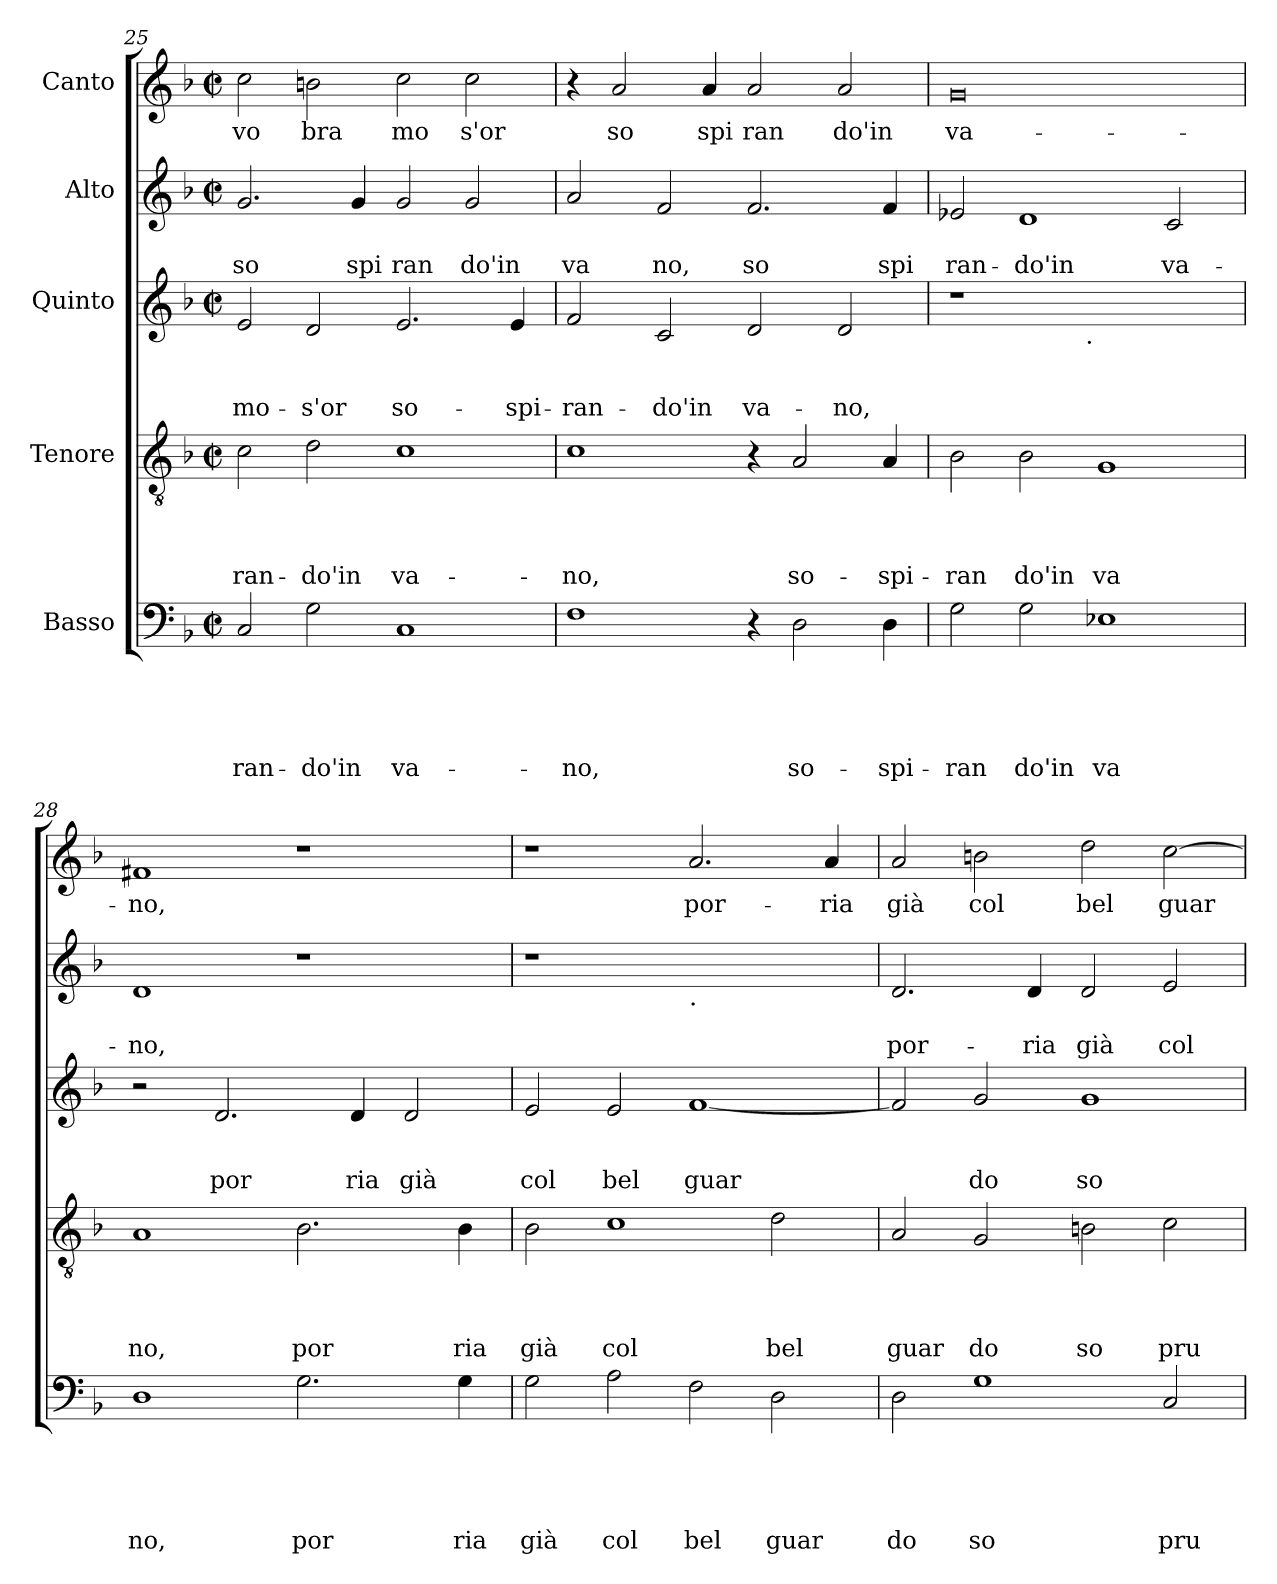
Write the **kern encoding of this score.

**kern	**text	**text	**text	**text	**text	**kern	**text	**text	**text	**text	**kern	**text	**text	**text	**kern	**text	**text	**kern	**text
*part5	*part5	*part5	*part5	*part5	*part5	*part4	*part4	*part4	*part4	*part4	*part3	*part3	*part3	*part3	*part2	*part2	*part2	*part1	*part1
*staff5	*staff5	*staff5	*staff5	*staff5	*staff5	*staff4	*staff4	*staff4	*staff4	*staff4	*staff3	*staff3	*staff3	*staff3	*staff2	*staff2	*staff2	*staff1	*staff1
*I"Basso	*	*	*	*	*	*I"Tenore	*	*	*	*	*I"Quinto	*	*	*	*I"Alto	*	*	*I"Canto	*
*clefF4	*	*	*	*	*	*clefGv2	*	*	*	*	*clefG2	*	*	*	*clefG2	*	*	*clefG2	*
*k[b-]	*	*	*	*	*	*k[b-]	*	*	*	*	*k[b-]	*	*	*	*k[b-]	*	*	*k[b-]	*
*F:	*	*	*	*	*	*F:	*	*	*	*	*F:	*	*	*	*F:	*	*	*F:	*
*M2/2	*	*	*	*	*	*M2/2	*	*	*	*	*M2/2	*	*	*	*M2/2	*	*	*M2/2	*
*met(c|)	*	*	*	*	*	*met(c|)	*	*	*	*	*met(c|)	*	*	*	*met(c|)	*	*	*met(c|)	*
=25	=25	=25	=25	=25	=25	=25	=25	=25	=25	=25	=25	=25	=25	=25	=25	=25	=25	=25	=25
!	!	!	!	!	!LO:LY:b	!	!	!	!	!LO:LY:b	!	!	!	!LO:LY:b	!	!	!LO:LY:b	!	!LO:LY:b
2C/	.	.	.	.	-ran-	2c\	.	.	.	-ran-	2e/	.	.	-mo-	2.g/	.	so	2cc\	vo
!	!	!	!	!	!LO:LY:b	!	!	!	!	!LO:LY:b	!	!	!	!LO:LY:b	!	!	!	!	!LO:LY:b
2G\	.	.	.	.	-do'in	2d\	.	.	.	-do'in	2d/	.	.	-s'or	.	.	.	2bn\	bra
!	!	!	!	!	!	!	!	!	!	!	!	!	!	!	!	!	!LO:LY:b	!	!
.	.	.	.	.	.	.	.	.	.	.	.	.	.	.	4g/	.	spi	.	.
!	!	!	!	!	!LO:LY:b	!	!	!	!	!LO:LY:b	!	!	!	!LO:LY:b	!	!	!LO:LY:b	!	!LO:LY:b
1C	.	.	.	.	va-	1c	.	.	.	va-	2.e/	.	.	so-	2g/	.	ran	2cc\	mo
!	!	!	!	!	!	!	!	!	!	!	!	!	!	!	!	!	!LO:LY:b	!	!LO:LY:b
.	.	.	.	.	.	.	.	.	.	.	.	.	.	.	2g/	.	do'in	2cc\	s'or
!	!	!	!	!	!	!	!	!	!	!	!	!	!	!LO:LY:b	!	!	!	!	!
.	.	.	.	.	.	.	.	.	.	.	4e/	.	.	-spi-	.	.	.	.	.
=26	=26	=26	=26	=26	=26	=26	=26	=26	=26	=26	=26	=26	=26	=26	=26	=26	=26	=26	=26
!	!	!	!	!	!LO:LY:b	!	!	!	!	!LO:LY:b	!	!	!	!LO:LY:b	!	!	!LO:LY:b	!	!
1F	.	.	.	.	-no,	1c	.	.	.	-no,	2f/	.	.	-ran-	2a/	.	va	4r	.
!	!	!	!	!	!	!	!	!	!	!	!	!	!	!	!	!	!	!	!LO:LY:b
.	.	.	.	.	.	.	.	.	.	.	.	.	.	.	.	.	.	2a/	so
!	!	!	!	!	!	!	!	!	!	!	!	!	!	!LO:LY:b	!	!	!LO:LY:b	!	!
.	.	.	.	.	.	.	.	.	.	.	2c/	.	.	-do'in	2f/	.	no,	.	.
!	!	!	!	!	!	!	!	!	!	!	!	!	!	!	!	!	!	!	!LO:LY:b
.	.	.	.	.	.	.	.	.	.	.	.	.	.	.	.	.	.	4a/	spi
!	!	!	!	!	!	!	!	!	!	!	!	!	!	!LO:LY:b	!	!	!LO:LY:b	!	!LO:LY:b
4r	.	.	.	.	.	4r	.	.	.	.	2d/	.	.	va-	2.f/	.	so	2a/	ran
!	!	!	!	!	!LO:LY:b	!	!	!	!	!LO:LY:b	!	!	!	!	!	!	!	!	!
2D\	.	.	.	.	so-	2A/	.	.	.	so-	.	.	.	.	.	.	.	.	.
!	!	!	!	!	!	!	!	!	!	!	!	!	!	!LO:LY:b	!	!	!	!	!LO:LY:b
.	.	.	.	.	.	.	.	.	.	.	2d/	.	.	-no,	.	.	.	2a/	do'in
!	!	!	!	!	!LO:LY:b	!	!	!	!	!LO:LY:b	!	!	!	!	!	!	!LO:LY:b	!	!
4D\	.	.	.	.	-spi-	4A/	.	.	.	-spi-	.	.	.	.	4f/	.	spi	.	.
!!LO:LB:g=z
=27	=27	=27	=27	=27	=27	=27	=27	=27	=27	=27	=27	=27	=27	=27	=27	=27	=27	=27	=27
!	!	!	!	!	!LO:LY:b	!	!	!	!	!LO:LY:b	!	!	!	!	!	!	!LO:LY:b	!	!LO:LY:b
*	*	*	*	*	*	*	*	*	*	*	*^	*	*	*	*	*	*	*	*
2G\	.	.	.	.	-ran	2B-\	.	.	.	-ran	1r	2ryy	.	.	.	2e-X/	.	ran-	0g	va-
!	!	!	!	!	!LO:LY:b	!	!	!	!	!LO:LY:b	!	!	!	!	!	!	!	!LO:LY:b	!	!
2G\	.	.	.	.	do'in	2B-\	.	.	.	do'in	.	4...ryy	.	.	.	1d	.	-do'in	.	.
!	!	!	!	!	!	!	!	!	!	!	!	!LO:TX:b:t=.	!	!	!	!	!	!	!	!
.	.	.	.	.	.	.	.	.	.	.	.	1ryy	.	.	.	.	.	.	.	.
!	!	!	!	!	!LO:LY:b	!	!	!	!	!LO:LY:b	!	!	!	!	!	!	!	!	!	!
1E-X	.	.	.	.	va	1G	.	.	.	va	1ryy	.	.	.	.	.	.	.	.	.
!	!	!	!	!	!	!	!	!	!	!	!	!	!	!	!	!	!	!LO:LY:b	!	!
.	.	.	.	.	.	.	.	.	.	.	.	.	.	.	.	2c/	.	va-	.	.
.	.	.	.	.	.	.	.	.	.	.	.	32ryy	.	.	.	.	.	.	.	.
=28	=28	=28	=28	=28	=28	=28	=28	=28	=28	=28	=28	=28	=28	=28	=28	=28	=28	=28	=28	=28
!	!	!	!	!	!LO:LY:b	!	!	!	!	!LO:LY:b	!	!	!	!	!	!	!	!LO:LY:b	!	!LO:LY:b
*	*	*	*	*	*	*	*	*	*	*	*v	*v	*	*	*	*	*	*	*	*
1D	.	.	.	.	no,	1A	.	.	.	no,	2r	.	.	.	1d	.	-no,	1f#X	-no,
!	!	!	!	!	!	!	!	!	!	!	!	!	!	!LO:LY:b	!	!	!	!	!
.	.	.	.	.	.	.	.	.	.	.	2.d/	.	.	por	.	.	.	.	.
!	!	!	!	!	!LO:LY:b	!	!	!	!	!LO:LY:b	!	!	!	!	!	!	!	!	!
2.G\	.	.	.	.	por	2.B-\	.	.	.	por	.	.	.	.	1r	.	.	1r	.
!	!	!	!	!	!	!	!	!	!	!	!	!	!	!LO:LY:b	!	!	!	!	!
.	.	.	.	.	.	.	.	.	.	.	4d/	.	.	ria	.	.	.	.	.
!	!	!	!	!	!	!	!	!	!	!	!	!	!	!LO:LY:b	!	!	!	!	!
.	.	.	.	.	.	.	.	.	.	.	2d/	.	.	già	.	.	.	.	.
!	!	!	!	!	!LO:LY:b	!	!	!	!	!LO:LY:b	!	!	!	!	!	!	!	!	!
4G\	.	.	.	.	ria	4B-\	.	.	.	ria	.	.	.	.	.	.	.	.	.
=29	=29	=29	=29	=29	=29	=29	=29	=29	=29	=29	=29	=29	=29	=29	=29	=29	=29	=29	=29
!	!	!	!	!	!LO:LY:b	!	!	!	!	!LO:LY:b	!	!	!	!LO:LY:b	!	!	!	!	!
2G\	.	.	.	.	già	2B-\	.	.	.	già	2e/	.	.	col	1r	.	.	1r	.
!	!	!	!	!	!LO:LY:b	!	!	!	!	!LO:LY:b	!	!	!	!LO:LY:b	!	!	!	!	!
2A\	.	.	.	.	col	1c	.	.	.	col	2e/	.	.	bel	.	.	.	.	.
!	!	!	!	!	!	!	!	!	!	!	!	!	!	!	!LO:TX:b:t=.	!	!	!	!
!	!	!	!	!	!LO:LY:b	!	!	!	!	!	!	!	!	!LO:LY:b	!	!	!	!	!LO:LY:b
2F\	.	.	.	.	bel	.	.	.	.	.	[<1f	.	.	guar	1ryy	.	.	2.a/	por-
!	!	!	!	!	!LO:LY:b	!	!	!	!	!LO:LY:b	!	!	!	!	!	!	!	!	!
2D\	.	.	.	.	guar	2d\	.	.	.	bel	.	.	.	.	.	.	.	.	.
!	!	!	!	!	!	!	!	!	!	!	!	!	!	!	!	!	!	!	!LO:LY:b
.	.	.	.	.	.	.	.	.	.	.	.	.	.	.	.	.	.	4a/	-ria
=30	=30	=30	=30	=30	=30	=30	=30	=30	=30	=30	=30	=30	=30	=30	=30	=30	=30	=30	=30
!	!	!	!	!	!LO:LY:b	!	!	!	!	!LO:LY:b	!	!	!	!	!	!	!LO:LY:b	!	!LO:LY:b
2D\	.	.	.	.	do	2A/	.	.	.	guar	2f/]	.	.	.	2.d/	.	por-	2a/	già
!	!	!	!	!	!LO:LY:b	!	!	!	!	!LO:LY:b	!	!	!	!LO:LY:b	!	!	!	!	!LO:LY:b
1G	.	.	.	.	so	2G/	.	.	.	do	2g/	.	.	do	.	.	.	2bn\	col
!	!	!	!	!	!	!	!	!	!	!	!	!	!	!	!	!	!LO:LY:b	!	!
.	.	.	.	.	.	.	.	.	.	.	.	.	.	.	4d/	.	-ria	.	.
!	!	!	!	!	!	!	!	!	!	!LO:LY:b	!	!	!	!LO:LY:b	!	!	!LO:LY:b	!	!LO:LY:b
.	.	.	.	.	.	2Bn\	.	.	.	so	1g	.	.	so	2d/	.	già	2dd\	bel
!	!	!	!	!	!LO:LY:b	!	!	!	!	!LO:LY:b	!	!	!	!	!	!	!LO:LY:b	!	!LO:LY:b
2C/	.	.	.	.	pru	2c\	.	.	.	pru	.	.	.	.	2e/	.	col	[>2cc\	guar-
=	=	=	=	=	=	=	=	=	=	=	=	=	=	=	=	=	=	=	=
*-	*-	*-	*-	*-	*-	*-	*-	*-	*-	*-	*-	*-	*-	*-	*-	*-	*-	*-	*-
